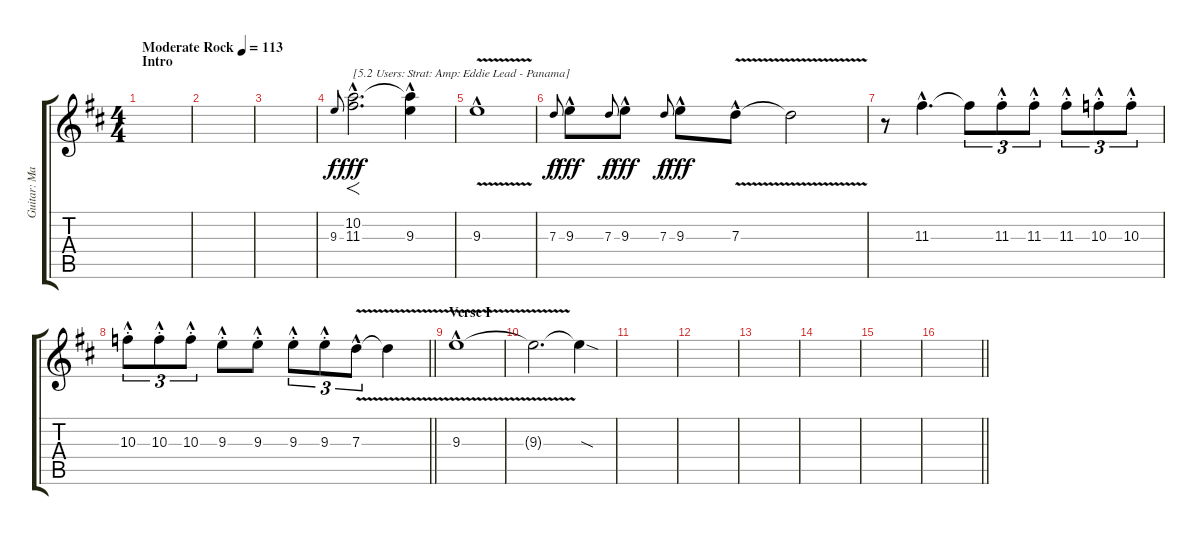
\track ("Guitar: Marty" "Guitar: Ma") {instrument overdrivenguitar}
\staff {score tabs}
\tuning (E4 B3 G3 D3 A2 E2) {hide}
\ts (4 4)
\section ("" "Intro")
\tempo (113 "Moderate Rock")
\clef g2
\ks d
|
|
|
9.3.8{gr onbeat} (10.2{hac} 11.3{hac}).2{f d txt "[5.2 Users: Strat: Amp: Eddie Lead - Panama]" dy fff} (10.2{t} 9.3{hac}).4 |
9.3{v hac}.1 |
7.3.8{gr onbeat dy f} 9.3{hac}.8{dy fff} 7.3.8{gr onbeat dy f} 9.3{hac}.8{dy fff} 7.3.8{gr onbeat dy f beam merge} 9.3{hac}.8{dy fff} 7.3{v hac}.8 7.3{t}.2 |
r.8 11.3{hac}.4{d} 11.3{t}.8{tu (3 2)} 11.3{hac st}.8{tu (3 2)} 11.3{hac st}.8{tu (3 2)} 11.3{hac st}.8{tu (3 2)} 10.3{hac st}.8{tu (3 2)} 10.3{hac st}.8{tu (3 2)} |
\barLineRight lightlight
10.3{hac st}.8{tu (3 2)} 10.3{hac st}.8{tu (3 2)} 10.3{hac st}.8{tu (3 2)} 9.3{hac st}.8 9.3{hac st}.8 9.3{hac st}.8{tu (3 2)} 9.3{hac st}.8{tu (3 2)} 7.3{v hac}.8{tu (3 2)} 7.3{t}.4 |
\section ("" "Verse I")
9.3{v hac}.1 |
9.3{t}.2{d} 9.3{sod t}.4 |
|
|
|
|
|
\barLineRight lightlight
